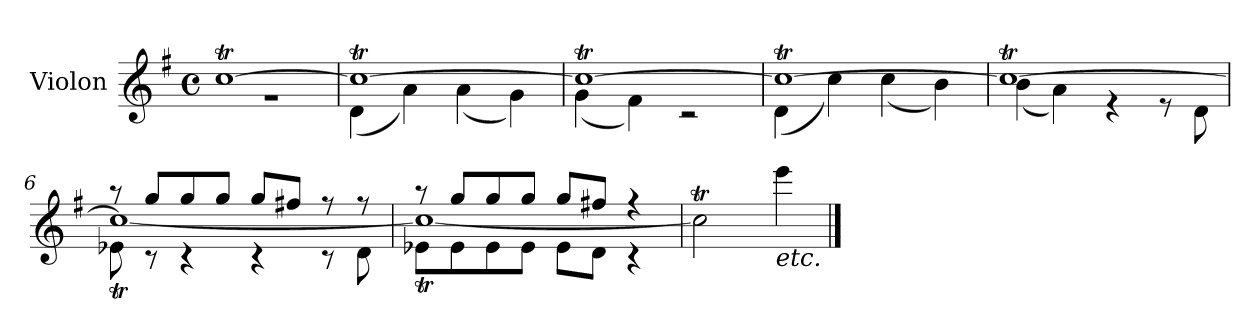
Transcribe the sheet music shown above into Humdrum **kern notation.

**kern
*part1
*staff1
*I"Violon
*I'Vln
*clefG2
*k[f#]
*G:
*M4/4
*met(c)
=1
*^
[1ccT	1r
=2	=2
1ccT_	(4d\
.	4a\)
.	(4a\
.	4g\)
=3	=3
1ccT_	(4g\
.	4f#\)
.	2r
=4	=4
1ccT_	(4d\
.	4cc\)
.	(4cc\
.	4b\)
=5	=5
1ccT_	(4b\
.	4a\)
.	4r
.	8r
.	8d\
=6	=6
*	*^
8raa	1ccT_	8e-X\
8gg/L	.	8rc
8gg/	.	4rc
8gg/J	.	.
8gg/L	.	4rc
8ff#X/J	.	.
8rff	.	8rc
8rff	.	8d\
=7	=7	=7
8raa	1ccT_	8e-X\L
8gg/L	.	8e-\
8gg/	.	8e-\
8gg/J	.	8e-\J
8gg/L	.	8e-\L
8ff#X/J	.	8d\J
4rff	.	4rc
*v	*v	*v
=8
2ccT\]
!LO:TX:b:i:t=etc.
4eee\
==
*-
